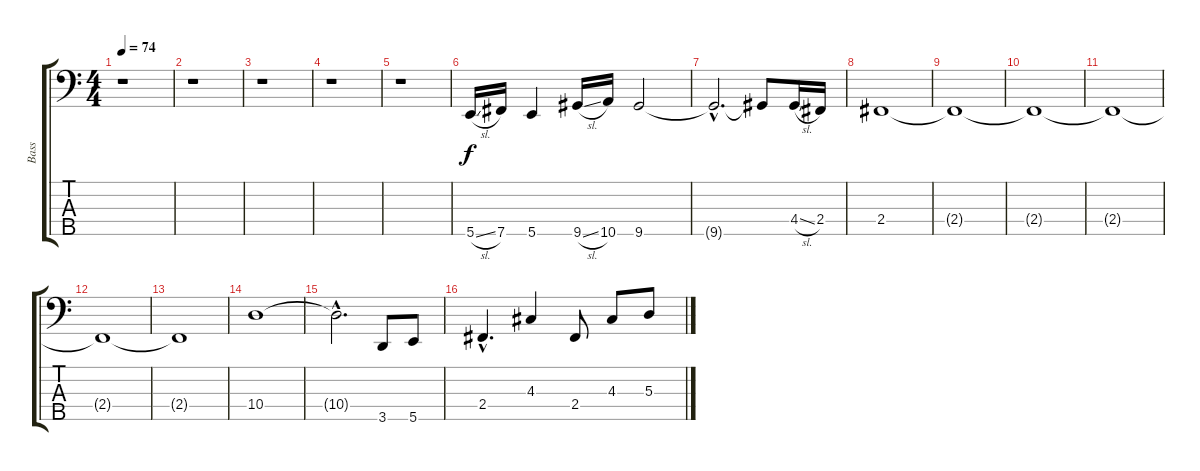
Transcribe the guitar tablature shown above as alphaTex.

\track ("Bass" "Bass") {instrument electricbassfinger}
\staff {score tabs}
\tuning (G2 D2 A1 E1 B0) {hide}
\ts (4 4)
\tempo 74
\clef f4
\ks c
r.1{dy f instrument electricbassfinger} |
r.1 |
r.1 |
r.1 |
r.1 |
5.5{sl}.16 7.5.16 5.5.4 9.5{sl}.16 10.5.16 9.5.2 |
9.5{hac t}.2{d} 9.5{t}.8 4.4{sl}.16 2.4.16 |
2.4.1 |
2.4{t}.1 |
2.4{t}.1 |
2.4{t}.1 |
2.4{t}.1 |
2.4{t}.1 |
10.4.1 |
10.4{hac t}.2{d} 3.5.8 5.5.8 |
2.4{hac}.4{d} 4.3.4 2.4.8 4.3.8 5.3.8
